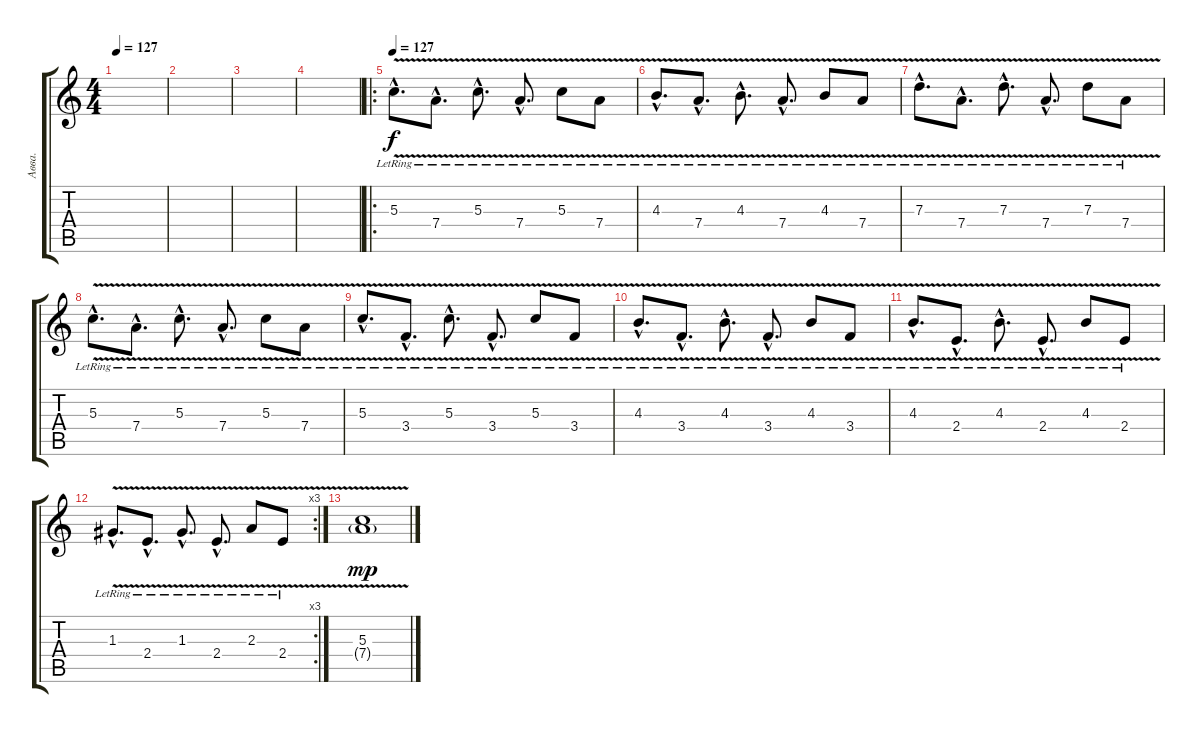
\track ("Авва." "Авва.") {instrument electricguitarjazz}
\staff {score tabs}
\tuning (E4 B3 G3 D3 A2 E2) {hide}
\ts (4 4)
\tempo 127
\clef g2
\ks c
|
|
|
|
\ro
\tempo 130
\tempo 127
5.3{v hac lr}.8{d} 7.4{v hac lr}.8{d} 5.3{v hac lr}.8{d} 7.4{v hac lr}.8{d} 5.3{v lr}.8 7.4{v lr}.8 |
4.3{v hac lr}.8{d} 7.4{v hac lr}.8{d} 4.3{v hac lr}.8{d} 7.4{v hac lr}.8{d} 4.3{v lr}.8 7.4{v lr}.8 |
7.3{v hac lr}.8{d} 7.4{v hac lr}.8{d} 7.3{v hac lr}.8{d} 7.4{v hac lr}.8{d} 7.3{v lr}.8 7.4{v lr}.8 |
5.3{v hac lr}.8{d} 7.4{v hac lr}.8{d} 5.3{v hac lr}.8{d} 7.4{v hac lr}.8{d} 5.3{v lr}.8 7.4{v lr}.8 |
5.3{v hac lr}.8{d} 3.4{v hac lr}.8{d} 5.3{v hac lr}.8{d} 3.4{v hac lr}.8{d} 5.3{v lr}.8 3.4{v lr}.8 |
4.3{v hac lr}.8{d} 3.4{v hac lr}.8{d} 4.3{v hac lr}.8{d} 3.4{v hac lr}.8{d} 4.3{v lr}.8 3.4{v lr}.8 |
4.3{v hac lr}.8{d} 2.4{v hac lr}.8{d} 4.3{v hac lr}.8{d} 2.4{v hac lr}.8{d} 4.3{v lr}.8 2.4{v lr}.8 |
\rc 3
1.3{v hac lr}.8{d} 2.4{v hac lr}.8{d} 1.3{v hac lr}.8{d} 2.4{v hac lr}.8{d} 2.3{v lr}.8 2.4{v lr}.8 |
(5.3{v} 7.4{g}).1{dy mp}
